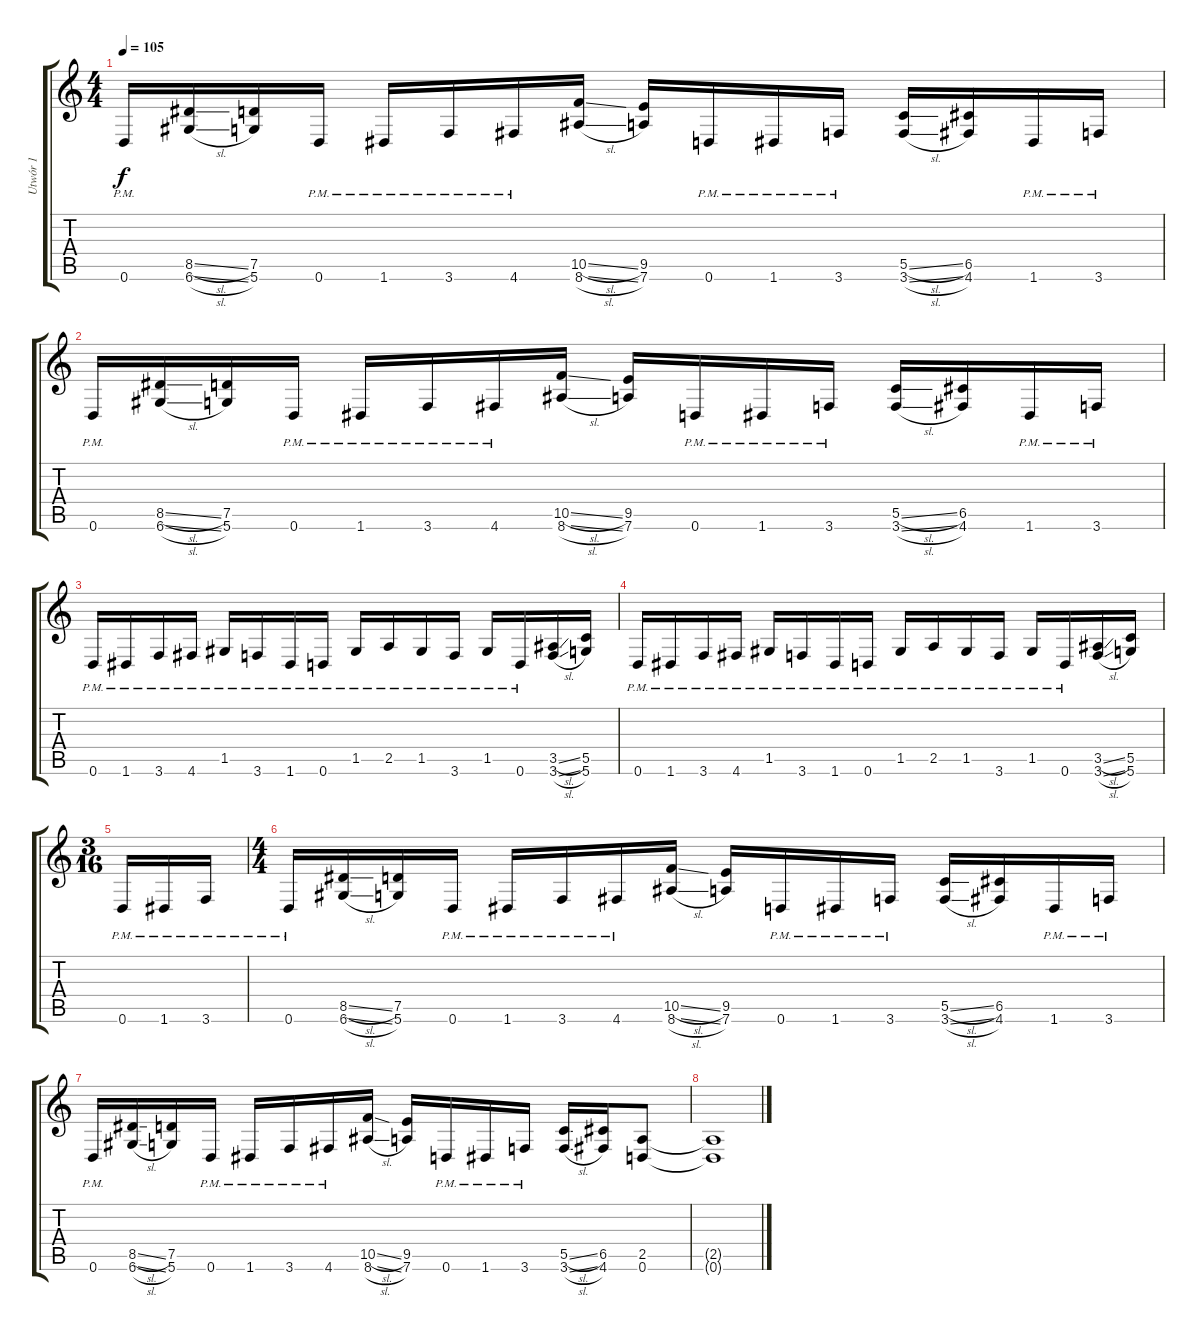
\track ("Utwór 1" "Utwór 1") {instrument distortionguitar}
\staff {score tabs}
\tuning (D4 A3 F3 C3 G2 D2) {hide}
\ts (4 4)
\tempo 105
\clef g2
\ks c
0.6{pm}.16{dy f} (8.5{sl} 6.6{sl}).16 (7.5 5.6).16 0.6{pm}.16 1.6{pm}.16 3.6{pm}.16 4.6{pm}.16 (10.5{sl} 8.6{sl}).16 (9.5 7.6).16 0.6{pm}.16 1.6{pm}.16 3.6{pm}.16 (5.5{sl} 3.6{sl}).16 (6.5 4.6).16 1.6{pm}.16 3.6{pm}.16 |
0.6{pm}.16 (8.5{sl} 6.6{sl}).16 (7.5 5.6).16 0.6{pm}.16 1.6{pm}.16 3.6{pm}.16 4.6{pm}.16 (10.5{sl} 8.6{sl}).16 (9.5 7.6).16 0.6{pm}.16 1.6{pm}.16 3.6{pm}.16 (5.5{sl} 3.6{sl}).16 (6.5 4.6).16 1.6{pm}.16 3.6{pm}.16 |
0.6{pm}.16 1.6{pm}.16 3.6{pm}.16 4.6{pm}.16 1.5{pm}.16 3.6{pm}.16 1.6{pm}.16 0.6{pm}.16 1.5{pm}.16 2.5{pm}.16 1.5{pm}.16 3.6{pm}.16 1.5{pm}.16 0.6{pm}.16 (3.5{sl} 3.6{sl}).16 (5.5 5.6).16 |
0.6{pm}.16 1.6{pm}.16 3.6{pm}.16 4.6{pm}.16 1.5{pm}.16 3.6{pm}.16 1.6{pm}.16 0.6{pm}.16 1.5{pm}.16 2.5{pm}.16 1.5{pm}.16 3.6{pm}.16 1.5{pm}.16 0.6{pm}.16 (3.5{sl} 3.6{sl}).16 (5.5 5.6).16 |
\ts (3 16)
0.6{pm}.16 1.6{pm}.16 3.6{pm}.16 |
\ts (4 4)
0.6{pm}.16 (8.5{sl} 6.6{sl}).16 (7.5 5.6).16 0.6{pm}.16 1.6{pm}.16 3.6{pm}.16 4.6{pm}.16 (10.5{sl} 8.6{sl}).16 (9.5 7.6).16 0.6{pm}.16 1.6{pm}.16 3.6{pm}.16 (5.5{sl} 3.6{sl}).16 (6.5 4.6).16 1.6{pm}.16 3.6{pm}.16 |
0.6{pm}.16 (8.5{sl} 6.6{sl}).16 (7.5 5.6).16 0.6{pm}.16 1.6{pm}.16 3.6{pm}.16 4.6{pm}.16 (10.5{sl} 8.6{sl}).16 (9.5 7.6).16 0.6{pm}.16 1.6{pm}.16 3.6{pm}.16 (5.5{sl} 3.6{sl}).16 (6.5 4.6).16 (2.5 0.6).8 |
(2.5{t} 0.6{t}).1
